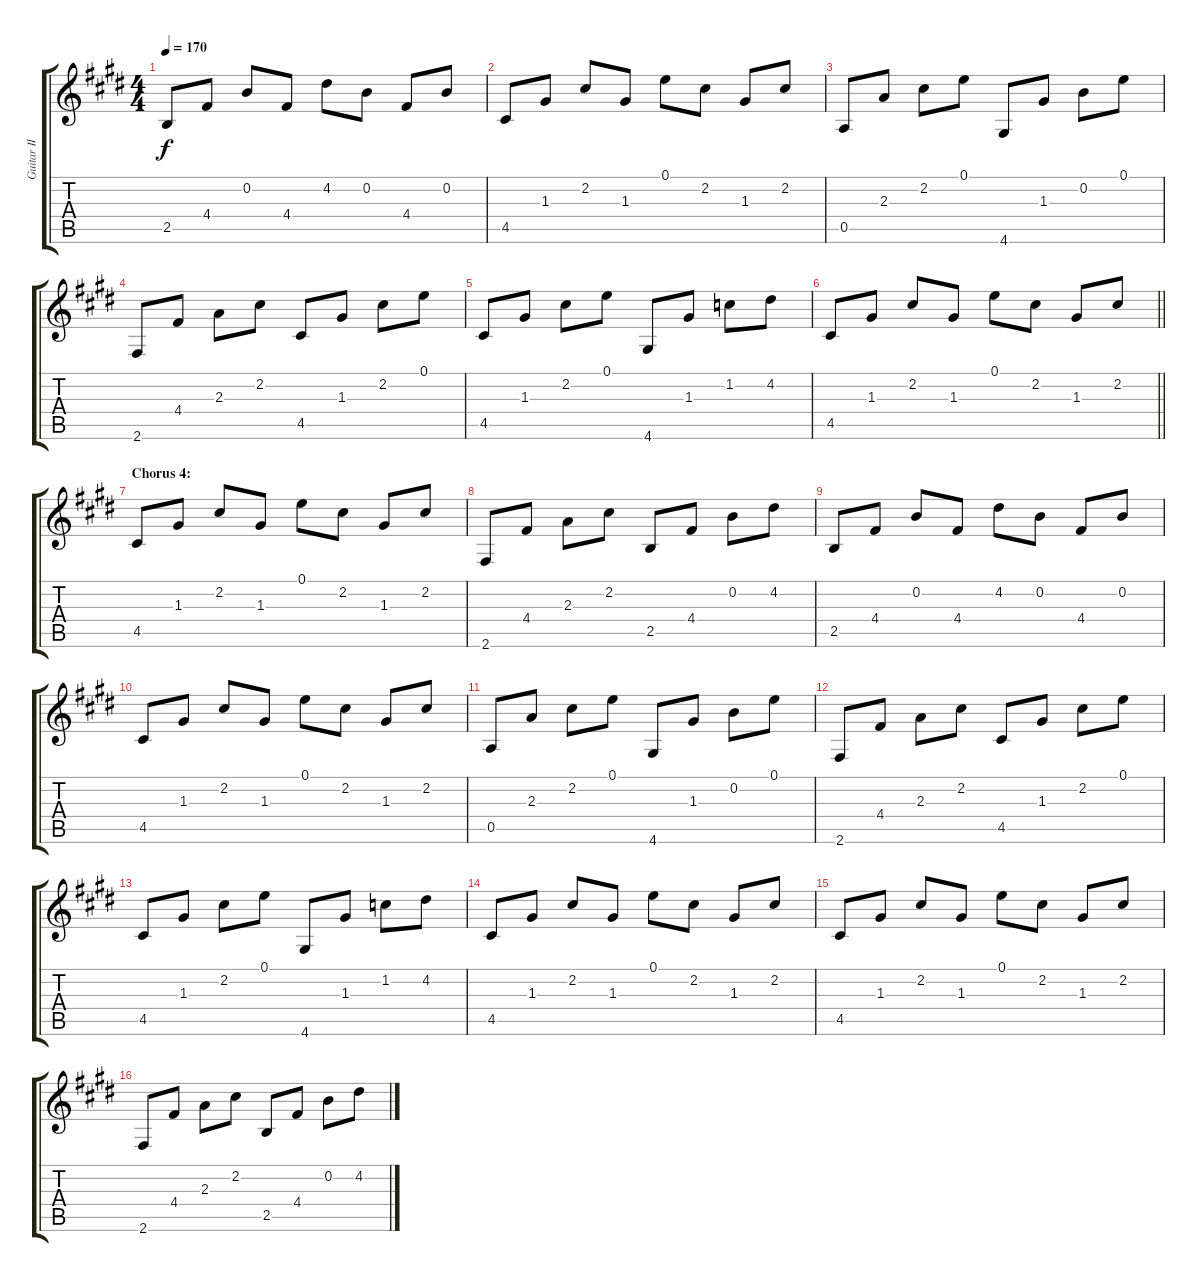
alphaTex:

\track ("Guitar II" "Guitar II") {instrument acousticguitarnylon}
\staff {score tabs}
\tuning (E4 B3 G3 D3 A2 E2) {hide}
\ts (4 4)
\tempo 170
\clef g2
\ks c#minor
2.5.8{dy f} 4.4.8 0.2.8 4.4.8 4.2.8 0.2.8 4.4.8 0.2.8 |
4.5.8 1.3.8 2.2.8 1.3.8 0.1.8 2.2.8 1.3.8 2.2.8 |
0.5.8 2.3.8 2.2.8 0.1.8 4.6.8 1.3.8 0.2.8 0.1.8 |
2.6.8 4.4.8 2.3.8 2.2.8 4.5.8 1.3.8 2.2.8 0.1.8 |
4.5.8 1.3.8 2.2.8 0.1.8 4.6.8 1.3.8 1.2.8 4.2.8 |
\barLineRight lightlight
4.5.8 1.3.8 2.2.8 1.3.8 0.1.8 2.2.8 1.3.8 2.2.8 |
\section ("" "Chorus 4:")
4.5.8 1.3.8 2.2.8 1.3.8 0.1.8 2.2.8 1.3.8 2.2.8 |
2.6.8 4.4.8 2.3.8 2.2.8 2.5.8 4.4.8 0.2.8 4.2.8 |
2.5.8 4.4.8 0.2.8 4.4.8 4.2.8 0.2.8 4.4.8 0.2.8 |
4.5.8 1.3.8 2.2.8 1.3.8 0.1.8 2.2.8 1.3.8 2.2.8 |
0.5.8 2.3.8 2.2.8 0.1.8 4.6.8 1.3.8 0.2.8 0.1.8 |
2.6.8 4.4.8 2.3.8 2.2.8 4.5.8 1.3.8 2.2.8 0.1.8 |
4.5.8 1.3.8 2.2.8 0.1.8 4.6.8 1.3.8 1.2.8 4.2.8 |
4.5.8 1.3.8 2.2.8 1.3.8 0.1.8 2.2.8 1.3.8 2.2.8 |
4.5.8 1.3.8 2.2.8 1.3.8 0.1.8 2.2.8 1.3.8 2.2.8 |
2.6.8 4.4.8 2.3.8 2.2.8 2.5.8 4.4.8 0.2.8 4.2.8
